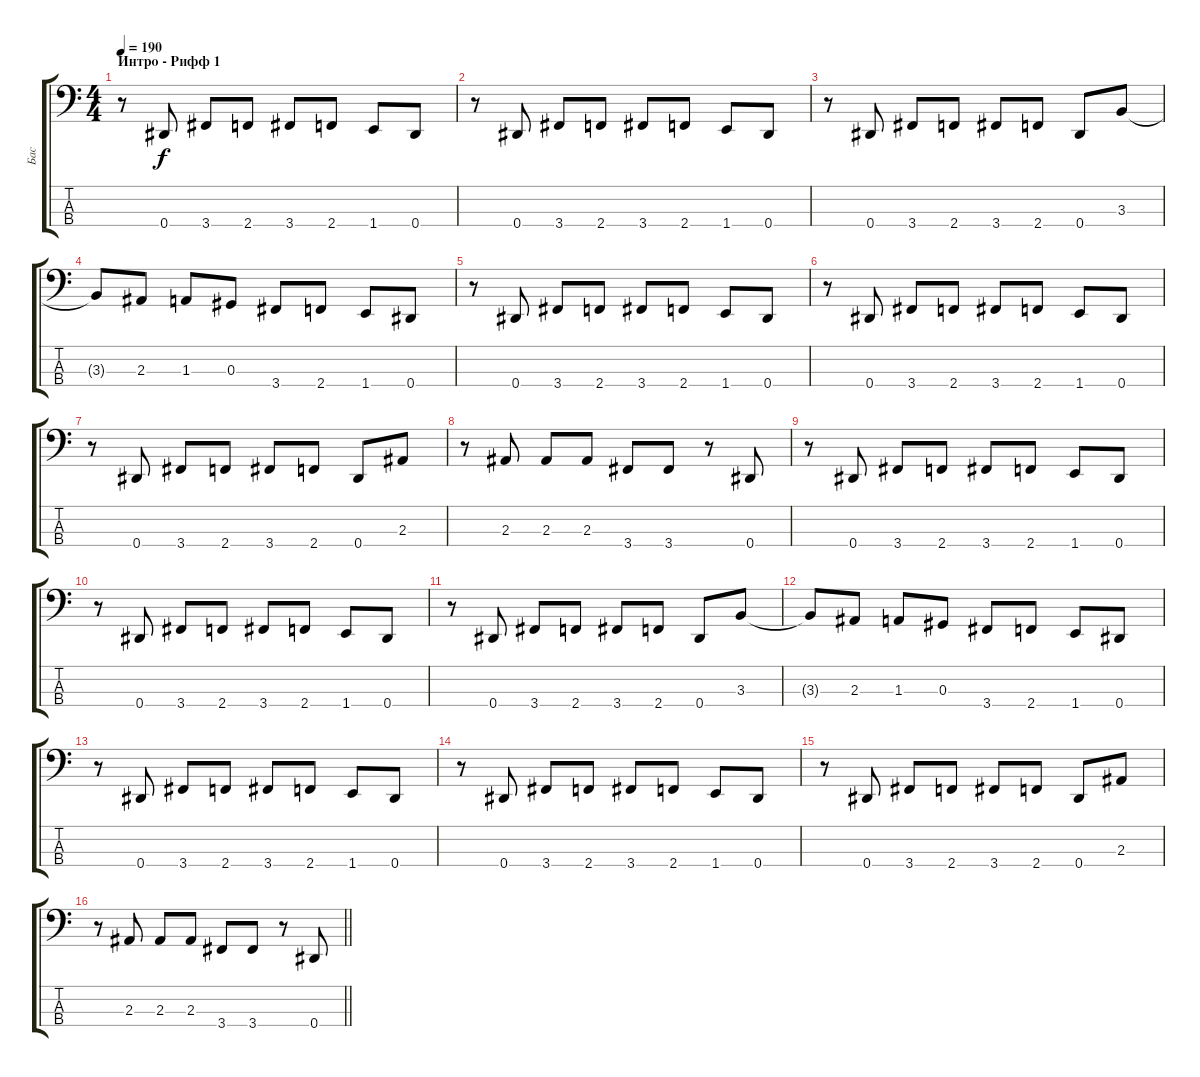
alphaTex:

\track ("Бас" "Бас") {instrument electricbassfinger}
\staff {score tabs}
\tuning (Gb2 Db2 Ab1 Eb1) {hide}
\ts (4 4)
\section ("" "Интро - Рифф 1")
\tempo 190
\clef f4
\ks c
r.8{dy f instrument electricbassfinger} 0.4.8 3.4.8 2.4.8 3.4.8 2.4.8 1.4.8 0.4.8 |
r.8 0.4.8 3.4.8 2.4.8 3.4.8 2.4.8 1.4.8 0.4.8 |
r.8 0.4.8 3.4.8 2.4.8 3.4.8 2.4.8 0.4.8 3.3.8 |
3.3{t}.8 2.3.8 1.3.8 0.3.8 3.4.8 2.4.8 1.4.8 0.4.8 |
r.8 0.4.8 3.4.8 2.4.8 3.4.8 2.4.8 1.4.8 0.4.8 |
r.8 0.4.8 3.4.8 2.4.8 3.4.8 2.4.8 1.4.8 0.4.8 |
r.8 0.4.8 3.4.8 2.4.8 3.4.8 2.4.8 0.4.8 2.3.8 |
r.8 2.3.8 2.3.8 2.3.8 3.4.8 3.4.8 r.8 0.4.8 |
r.8 0.4.8 3.4.8 2.4.8 3.4.8 2.4.8 1.4.8 0.4.8 |
r.8 0.4.8 3.4.8 2.4.8 3.4.8 2.4.8 1.4.8 0.4.8 |
r.8 0.4.8 3.4.8 2.4.8 3.4.8 2.4.8 0.4.8 3.3.8 |
3.3{t}.8 2.3.8 1.3.8 0.3.8 3.4.8 2.4.8 1.4.8 0.4.8 |
r.8 0.4.8 3.4.8 2.4.8 3.4.8 2.4.8 1.4.8 0.4.8 |
r.8 0.4.8 3.4.8 2.4.8 3.4.8 2.4.8 1.4.8 0.4.8 |
r.8 0.4.8 3.4.8 2.4.8 3.4.8 2.4.8 0.4.8 2.3.8 |
\barLineRight lightlight
r.8 2.3.8 2.3.8 2.3.8 3.4.8 3.4.8 r.8 0.4.8
